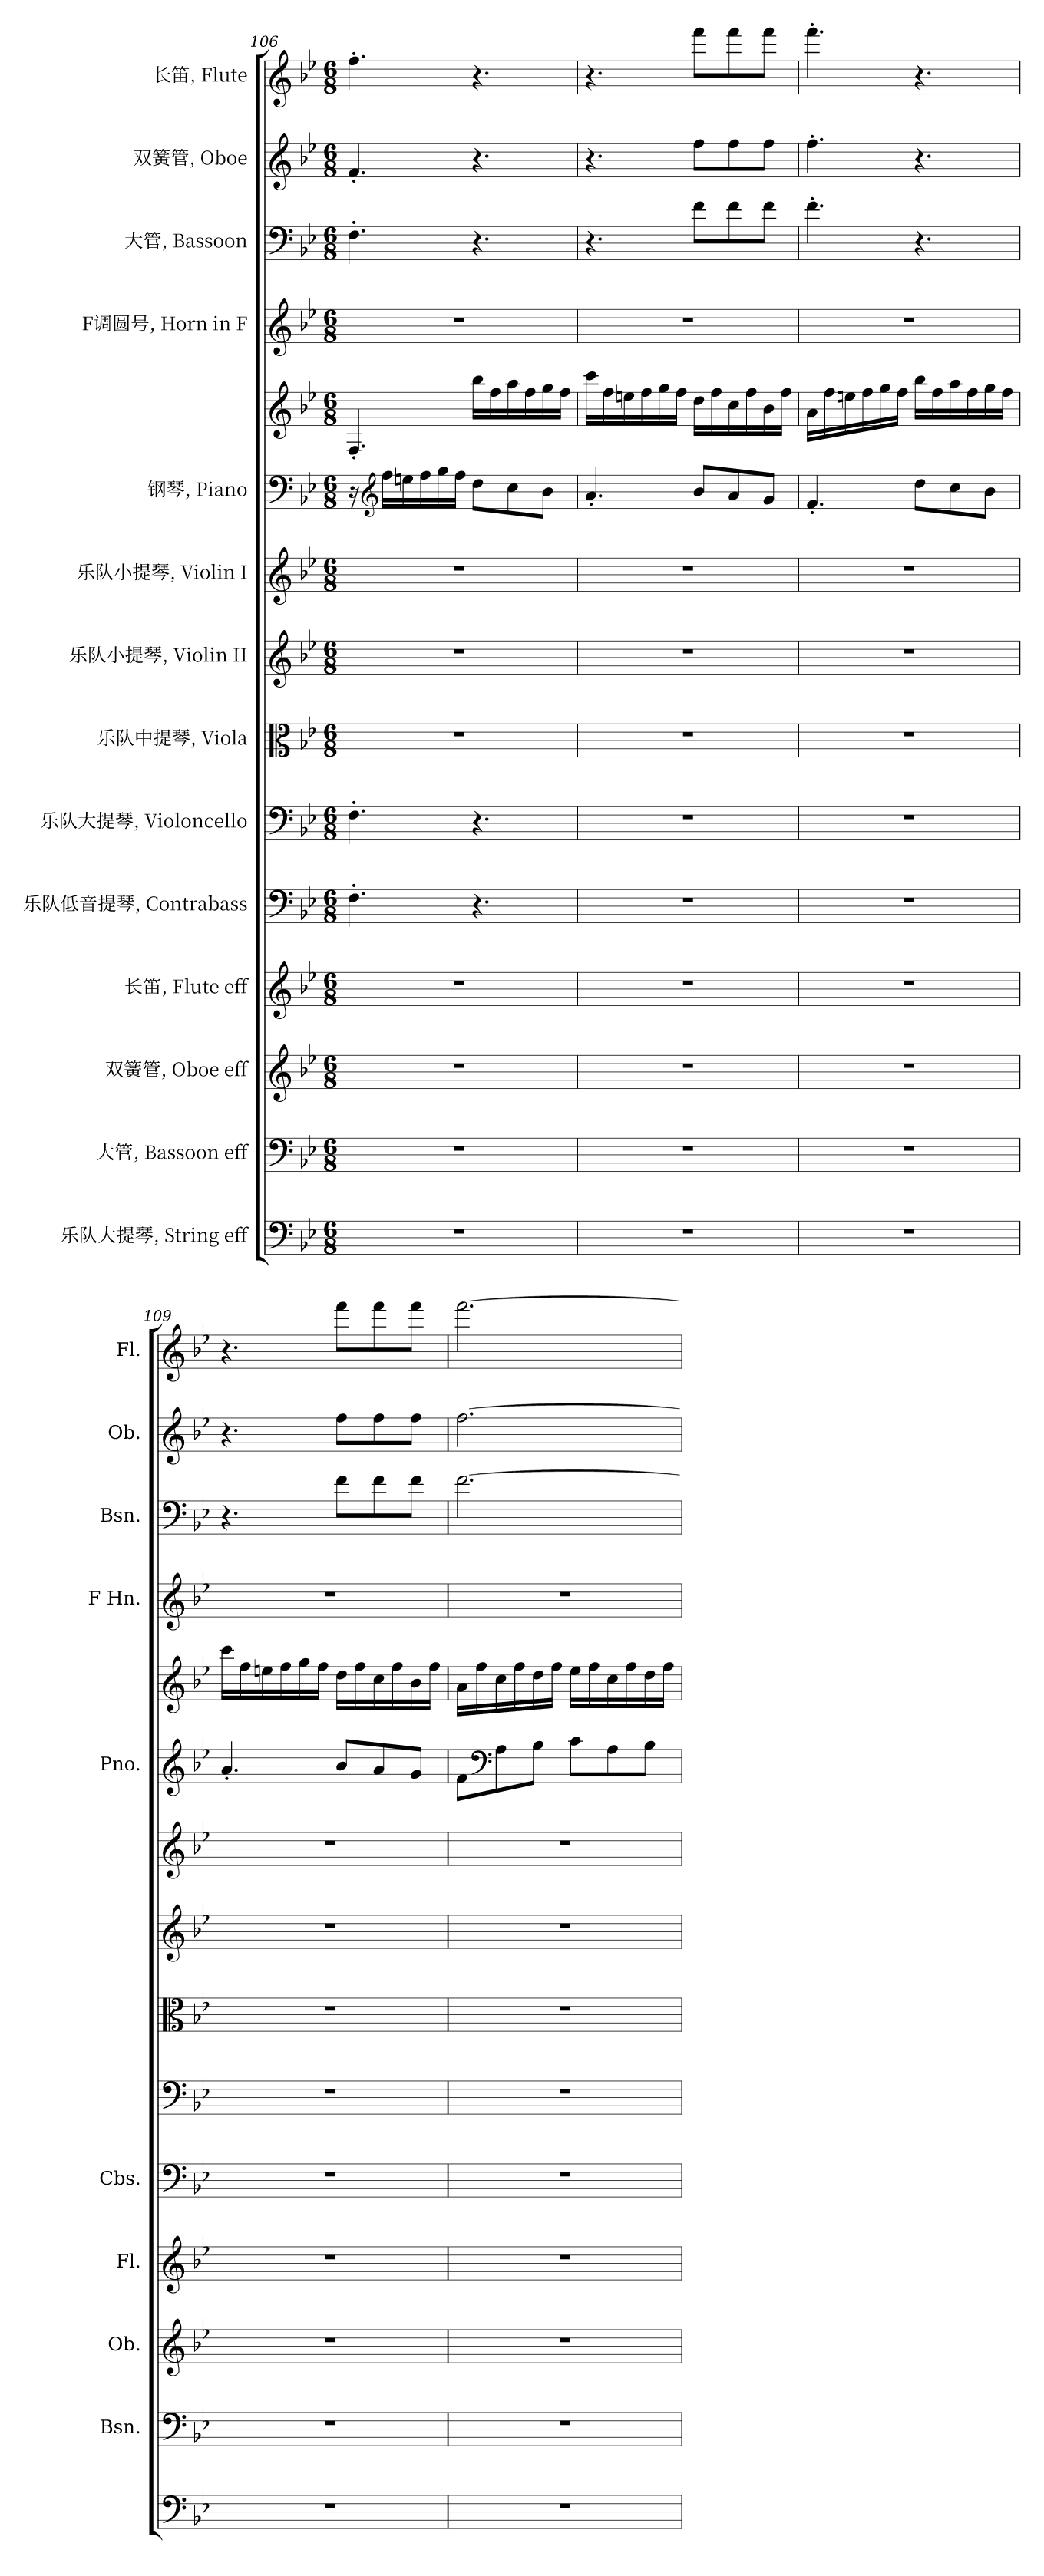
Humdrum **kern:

**kern	**kern	**kern	**kern	**kern	**kern	**kern	**kern	**kern	**kern	**kern	**kern	**kern	**kern	**kern
*part14	*part13	*part12	*part11	*part10	*part9	*part8	*part7	*part6	*part5	*part5	*part4	*part3	*part2	*part1
*staff15	*staff14	*staff13	*staff12	*staff11	*staff10	*staff9	*staff8	*staff7	*staff6	*staff5	*staff4	*staff3	*staff2	*staff1
*I"乐队大提琴, String eff	*I"大管, Bassoon eff	*I"双簧管, Oboe eff	*I"长笛, Flute eff	*I"乐队低音提琴, Contrabass	*I"乐队大提琴, Violoncello	*I"乐队中提琴, Viola	*I"乐队小提琴, Violin II	*I"乐队小提琴, Violin I	*I"钢琴, Piano	*	*I"F调圆号, Horn in F	*I"大管, Bassoon	*I"双簧管, Oboe	*I"长笛, Flute
*	*I'Bsn.	*I'Ob.	*I'Fl.	*I'Cbs.	*	*	*	*	*I'Pno.	*	*I'F Hn.	*I'Bsn.	*I'Ob.	*I'Fl.
!!LO:PB:g=z
*clefF4	*clefF4	*clefG2	*clefG2	*clefF4	*clefF4	*clefC3	*clefG2	*clefG2	*clefF4	*clefG2	*clefG2	*clefF4	*clefG2	*clefG2
*	*	*	*	*ITrd7c12	*	*	*	*	*	*	*ITrd4c7	*	*	*
*k[b-e-]	*k[b-e-]	*k[b-e-]	*k[b-e-]	*k[b-e-]	*k[b-e-]	*k[b-e-]	*k[b-e-]	*k[b-e-]	*k[b-e-]	*k[b-e-]	*k[b-e-a-]	*k[b-e-]	*k[b-e-]	*k[b-e-]
*M6/8	*M6/8	*M6/8	*M6/8	*M6/8	*M6/8	*M6/8	*M6/8	*M6/8	*M6/8	*M6/8	*M6/8	*M6/8	*M6/8	*M6/8
=106	=106	=106	=106	=106	=106	=106	=106	=106	=106	=106	=106	=106	=106	=106
2.r	2.r	2.r	2.r	4.FF'\	4.F'\	2.r	2.r	2.r	16r	4.F'/	2.r	4.F'\	4.f'/	4.ff'\
*	*	*	*	*	*	*	*	*	*clefG2	*	*	*	*	*
.	.	.	.	.	.	.	.	.	16ff\LL	.	.	.	.	.
.	.	.	.	.	.	.	.	.	16een\	.	.	.	.	.
.	.	.	.	.	.	.	.	.	16ff\	.	.	.	.	.
.	.	.	.	.	.	.	.	.	16gg\	.	.	.	.	.
.	.	.	.	.	.	.	.	.	16ff\JJ	.	.	.	.	.
.	.	.	.	4.r	4.r	.	.	.	8dd\L	16bb-\LL	.	4.r	4.r	4.r
.	.	.	.	.	.	.	.	.	.	16ff\	.	.	.	.
.	.	.	.	.	.	.	.	.	8cc\	16aa\	.	.	.	.
.	.	.	.	.	.	.	.	.	.	16ff\	.	.	.	.
.	.	.	.	.	.	.	.	.	8b-\J	16gg\	.	.	.	.
.	.	.	.	.	.	.	.	.	.	16ff\JJ	.	.	.	.
=107	=107	=107	=107	=107	=107	=107	=107	=107	=107	=107	=107	=107	=107	=107
2.r	2.r	2.r	2.r	2.r	2.r	2.r	2.r	2.r	4.a'/	16ccc\LL	2.r	4.r	4.r	4.r
.	.	.	.	.	.	.	.	.	.	16ff\	.	.	.	.
.	.	.	.	.	.	.	.	.	.	16een\	.	.	.	.
.	.	.	.	.	.	.	.	.	.	16ff\	.	.	.	.
.	.	.	.	.	.	.	.	.	.	16gg\	.	.	.	.
.	.	.	.	.	.	.	.	.	.	16ff\JJ	.	.	.	.
.	.	.	.	.	.	.	.	.	8b-/L	16dd\LL	.	8f\L	8ff\L	8fff\L
.	.	.	.	.	.	.	.	.	.	16ff\	.	.	.	.
.	.	.	.	.	.	.	.	.	8a/	16cc\	.	8f\	8ff\	8fff\
.	.	.	.	.	.	.	.	.	.	16ff\	.	.	.	.
.	.	.	.	.	.	.	.	.	8g/J	16b-\	.	8f\J	8ff\J	8fff\J
.	.	.	.	.	.	.	.	.	.	16ff\JJ	.	.	.	.
=108	=108	=108	=108	=108	=108	=108	=108	=108	=108	=108	=108	=108	=108	=108
2.r	2.r	2.r	2.r	2.r	2.r	2.r	2.r	2.r	4.f'/	16a\LL	2.r	4.f'\	4.ff'\	4.fff'\
.	.	.	.	.	.	.	.	.	.	16ff\	.	.	.	.
.	.	.	.	.	.	.	.	.	.	16een\	.	.	.	.
.	.	.	.	.	.	.	.	.	.	16ff\	.	.	.	.
.	.	.	.	.	.	.	.	.	.	16gg\	.	.	.	.
.	.	.	.	.	.	.	.	.	.	16ff\JJ	.	.	.	.
.	.	.	.	.	.	.	.	.	8dd\L	16bb-\LL	.	4.r	4.r	4.r
.	.	.	.	.	.	.	.	.	.	16ff\	.	.	.	.
.	.	.	.	.	.	.	.	.	8cc\	16aa\	.	.	.	.
.	.	.	.	.	.	.	.	.	.	16ff\	.	.	.	.
.	.	.	.	.	.	.	.	.	8b-\J	16gg\	.	.	.	.
.	.	.	.	.	.	.	.	.	.	16ff\JJ	.	.	.	.
!!LO:PB:g=z
=109	=109	=109	=109	=109	=109	=109	=109	=109	=109	=109	=109	=109	=109	=109
2.r	2.r	2.r	2.r	2.r	2.r	2.r	2.r	2.r	4.a'/	16ccc\LL	2.r	4.r	4.r	4.r
.	.	.	.	.	.	.	.	.	.	16ff\	.	.	.	.
.	.	.	.	.	.	.	.	.	.	16een\	.	.	.	.
.	.	.	.	.	.	.	.	.	.	16ff\	.	.	.	.
.	.	.	.	.	.	.	.	.	.	16gg\	.	.	.	.
.	.	.	.	.	.	.	.	.	.	16ff\JJ	.	.	.	.
.	.	.	.	.	.	.	.	.	8b-/L	16dd\LL	.	8f\L	8ff\L	8fff\L
.	.	.	.	.	.	.	.	.	.	16ff\	.	.	.	.
.	.	.	.	.	.	.	.	.	8a/	16cc\	.	8f\	8ff\	8fff\
.	.	.	.	.	.	.	.	.	.	16ff\	.	.	.	.
.	.	.	.	.	.	.	.	.	8g/J	16b-\	.	8f\J	8ff\J	8fff\J
.	.	.	.	.	.	.	.	.	.	16ff\JJ	.	.	.	.
=110	=110	=110	=110	=110	=110	=110	=110	=110	=110	=110	=110	=110	=110	=110
2.r	2.r	2.r	2.r	2.r	2.r	2.r	2.r	2.r	8f\L	16a\LL	2.r	[2.f\	[2.ff\	[2.fff\
.	.	.	.	.	.	.	.	.	.	16ff\	.	.	.	.
*	*	*	*	*	*	*	*	*	*clefF4	*	*	*	*	*
.	.	.	.	.	.	.	.	.	8A\	16cc\	.	.	.	.
.	.	.	.	.	.	.	.	.	.	16ff\	.	.	.	.
.	.	.	.	.	.	.	.	.	8B-\J	16dd\	.	.	.	.
.	.	.	.	.	.	.	.	.	.	16ff\JJ	.	.	.	.
.	.	.	.	.	.	.	.	.	8c\L	16ee-\LL	.	.	.	.
.	.	.	.	.	.	.	.	.	.	16ff\	.	.	.	.
.	.	.	.	.	.	.	.	.	8A\	16cc\	.	.	.	.
.	.	.	.	.	.	.	.	.	.	16ff\	.	.	.	.
.	.	.	.	.	.	.	.	.	8B-\J	16dd\	.	.	.	.
.	.	.	.	.	.	.	.	.	.	16ff\JJ	.	.	.	.
=	=	=	=	=	=	=	=	=	=	=	=	=	=	=
*-	*-	*-	*-	*-	*-	*-	*-	*-	*-	*-	*-	*-	*-	*-
